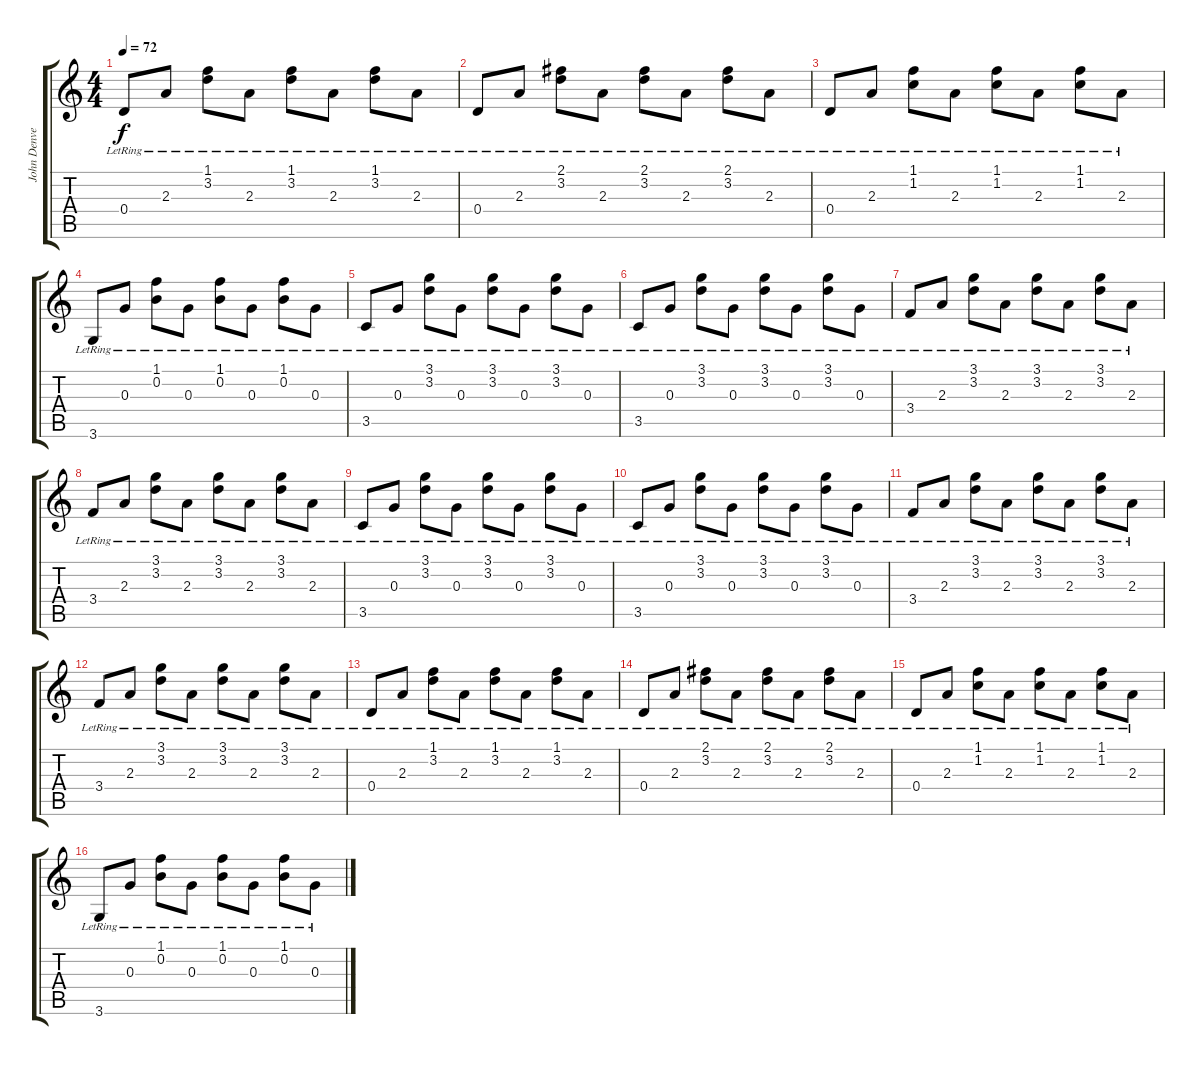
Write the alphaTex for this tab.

\track ("John Denver" "John Denve") {instrument acousticguitarsteel}
\staff {score tabs}
\tuning (E4 B3 G3 D3 A2 E2) {hide}
\ts (4 4)
\tempo 72
\clef g2
\ks c
0.4{lr}.8{dy f} 2.3{lr}.8 (1.1{lr} 3.2{lr}).8 2.3{lr}.8 (1.1{lr} 3.2{lr}).8 2.3{lr}.8 (1.1{lr} 3.2{lr}).8 2.3{lr}.8 |
0.4{lr}.8 2.3{lr}.8 (2.1{lr} 3.2{lr}).8 2.3{lr}.8 (2.1{lr} 3.2{lr}).8 2.3{lr}.8 (2.1{lr} 3.2{lr}).8 2.3{lr}.8 |
0.4{lr}.8 2.3{lr}.8 (1.1{lr} 1.2{lr}).8 2.3{lr}.8 (1.1{lr} 1.2{lr}).8 2.3{lr}.8 (1.1{lr} 1.2{lr}).8 2.3{lr}.8 |
3.6{lr}.8 0.3{lr}.8 (1.1{lr} 0.2{lr}).8 0.3{lr}.8 (1.1{lr} 0.2{lr}).8 0.3{lr}.8 (1.1{lr} 0.2{lr}).8 0.3{lr}.8 |
3.5{lr}.8 0.3{lr}.8 (3.1{lr} 3.2{lr}).8 0.3{lr}.8 (3.1{lr} 3.2{lr}).8 0.3{lr}.8 (3.1{lr} 3.2{lr}).8 0.3{lr}.8 |
3.5{lr}.8 0.3{lr}.8 (3.1{lr} 3.2{lr}).8 0.3{lr}.8 (3.1{lr} 3.2{lr}).8 0.3{lr}.8 (3.1{lr} 3.2{lr}).8 0.3{lr}.8 |
3.4{lr}.8 2.3{lr}.8 (3.1{lr} 3.2{lr}).8 2.3{lr}.8 (3.1{lr} 3.2{lr}).8 2.3{lr}.8 (3.1{lr} 3.2{lr}).8 2.3{lr}.8 |
3.4{lr}.8 2.3{lr}.8 (3.1{lr} 3.2{lr}).8 2.3{lr}.8 (3.1{lr} 3.2{lr}).8 2.3{lr}.8 (3.1{lr} 3.2{lr}).8 2.3{lr}.8 |
3.5{lr}.8 0.3{lr}.8 (3.1{lr} 3.2{lr}).8 0.3{lr}.8 (3.1{lr} 3.2{lr}).8 0.3{lr}.8 (3.1{lr} 3.2{lr}).8 0.3{lr}.8 |
3.5{lr}.8 0.3{lr}.8 (3.1{lr} 3.2{lr}).8 0.3{lr}.8 (3.1{lr} 3.2{lr}).8 0.3{lr}.8 (3.1{lr} 3.2{lr}).8 0.3{lr}.8 |
3.4{lr}.8 2.3{lr}.8 (3.1{lr} 3.2{lr}).8 2.3{lr}.8 (3.1{lr} 3.2{lr}).8 2.3{lr}.8 (3.1{lr} 3.2{lr}).8 2.3{lr}.8 |
3.4{lr}.8 2.3{lr}.8 (3.1{lr} 3.2{lr}).8 2.3{lr}.8 (3.1{lr} 3.2{lr}).8 2.3{lr}.8 (3.1{lr} 3.2{lr}).8 2.3{lr}.8 |
0.4{lr}.8 2.3{lr}.8 (1.1{lr} 3.2{lr}).8 2.3{lr}.8 (1.1{lr} 3.2{lr}).8 2.3{lr}.8 (1.1{lr} 3.2{lr}).8 2.3{lr}.8 |
0.4{lr}.8 2.3{lr}.8 (2.1{lr} 3.2{lr}).8 2.3{lr}.8 (2.1{lr} 3.2{lr}).8 2.3{lr}.8 (2.1{lr} 3.2{lr}).8 2.3{lr}.8 |
0.4{lr}.8 2.3{lr}.8 (1.1{lr} 1.2{lr}).8 2.3{lr}.8 (1.1{lr} 1.2{lr}).8 2.3{lr}.8 (1.1{lr} 1.2{lr}).8 2.3{lr}.8 |
3.6{lr}.8 0.3{lr}.8 (1.1{lr} 0.2{lr}).8 0.3{lr}.8 (1.1{lr} 0.2{lr}).8 0.3{lr}.8 (1.1{lr} 0.2{lr}).8 0.3{lr}.8
